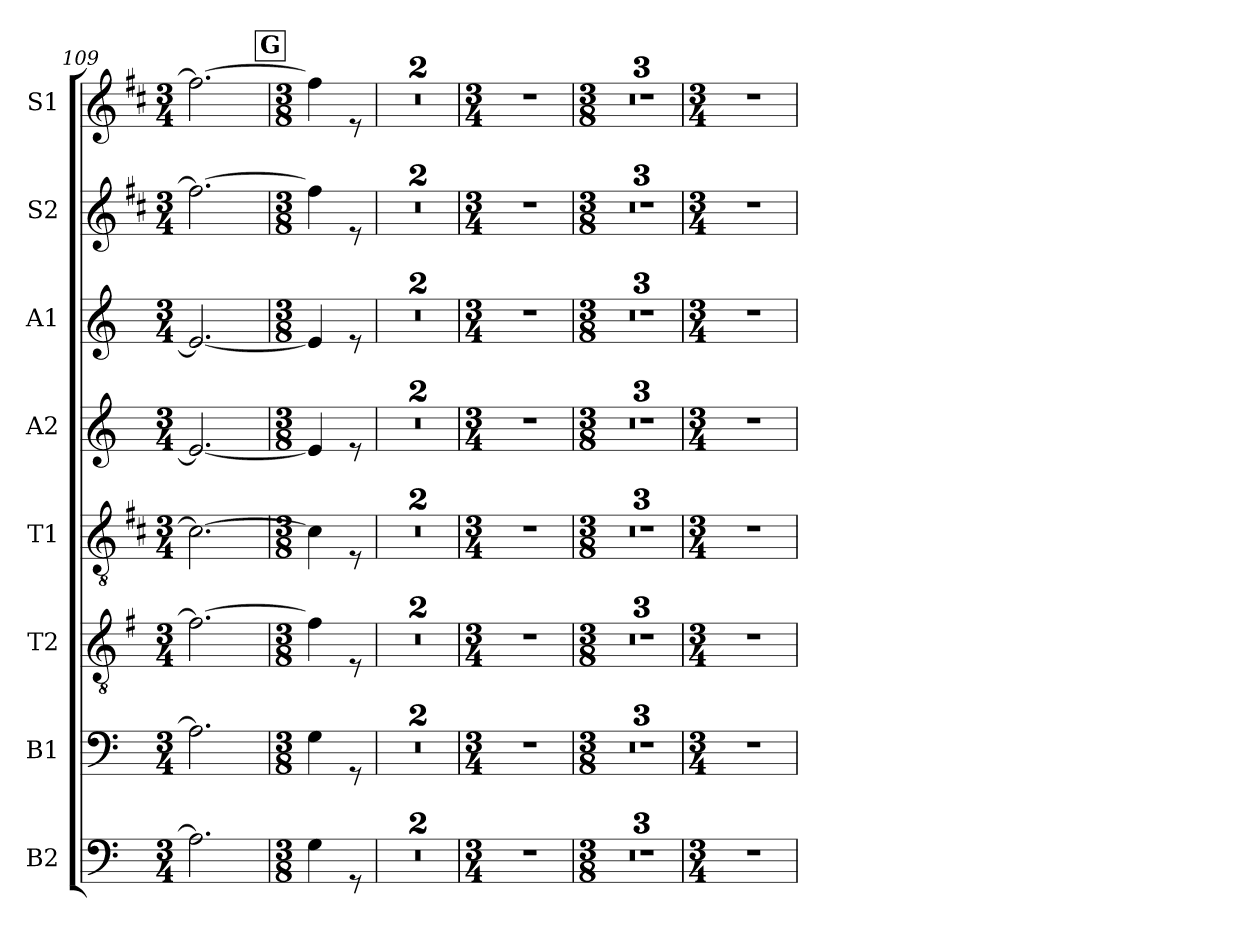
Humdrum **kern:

**kern	**kern	**kern	**kern	**kern	**kern	**kern	**kern
*part8	*part7	*part6	*part5	*part4	*part3	*part2	*part1
*staff8	*staff7	*staff6	*staff5	*staff4	*staff3	*staff2	*staff1
*I"B2	*I"B1	*I"T2	*I"T1	*I"A2	*I"A1	*I"S2	*I"S1
*I'B2	*I'B1	*I'T2	*I'T1	*I'A2	*I'A1	*	*I'S
*clefF4	*clefF4	*clefGv2	*clefGv2	*clefG2	*clefG2	*clefG2	*clefG2
*	*	*ITrd4c7	*ITrd1c2	*	*	*ITrd1c2	*ITrd1c2
*k[]	*k[]	*k[]	*k[]	*k[]	*k[]	*k[]	*k[]
*M3/4	*M3/4	*M3/4	*M3/4	*M3/4	*M3/4	*M3/4	*M3/4
=109	=109	=109	=109	=109	=109	=109	=109
2.A-\]	2.A-\]	2.B-\_	2.B-\_	2.e-/_	2.e-/_	2.ee-\_	2.ee-\_
!!LO:REH:place=s1:a:fs=14:t=G
=110	=110	=110	=110	=110	=110	=110	=110
*M3/8	*M3/8	*M3/8	*M3/8	*M3/8	*M3/8	*M3/8	*M3/8
4G\	4G\	4B-\]	4B-\]	4e-/]	4e-/]	4ee-\]	4ee-\]
8rGG	8rGG	8rE	8rE	8re	8re	8re	8re
=111	=111	=111	=111	=111	=111	=111	=111
4.r	4.r	4.r	4.r	4.r	4.r	4.r	4.r
=112	=112	=112	=112	=112	=112	=112	=112
4.r	4.r	4.r	4.r	4.r	4.r	4.r	4.r
=113	=113	=113	=113	=113	=113	=113	=113
*M3/4	*M3/4	*M3/4	*M3/4	*M3/4	*M3/4	*M3/4	*M3/4
2.r	2.r	2.r	2.r	2.r	2.r	2.r	2.r
=114	=114	=114	=114	=114	=114	=114	=114
*M3/8	*M3/8	*M3/8	*M3/8	*M3/8	*M3/8	*M3/8	*M3/8
4.r	4.r	4.r	4.r	4.r	4.r	4.r	4.r
=115	=115	=115	=115	=115	=115	=115	=115
4.r	4.r	4.r	4.r	4.r	4.r	4.r	4.r
=116	=116	=116	=116	=116	=116	=116	=116
4.r	4.r	4.r	4.r	4.r	4.r	4.r	4.r
=117	=117	=117	=117	=117	=117	=117	=117
*M3/4	*M3/4	*M3/4	*M3/4	*M3/4	*M3/4	*M3/4	*M3/4
2.r	2.r	2.r	2.r	2.r	2.r	2.r	2.r
=	=	=	=	=	=	=	=
*-	*-	*-	*-	*-	*-	*-	*-
